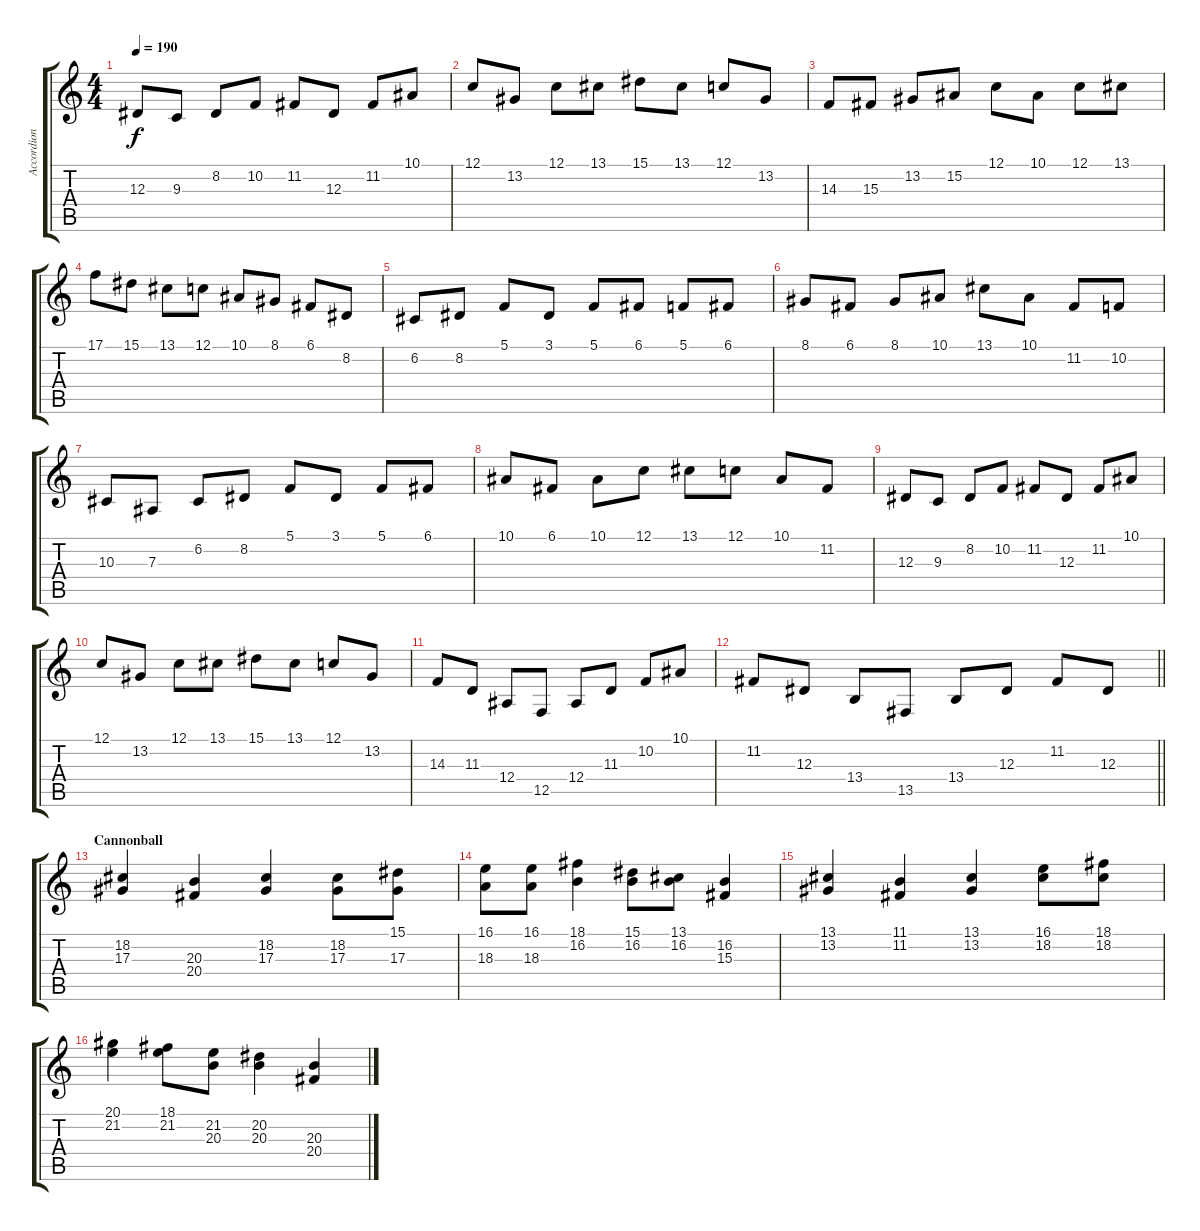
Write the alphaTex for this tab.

\track ("Accordion" "Accordion") {instrument accordion}
\staff {score tabs}
\tuning (C4 G3 Eb3 Bb2 F2 C2) {hide}
\ts (4 4)
\tempo 190
\clef g2
\ks c
12.3.8{dy f} 9.3.8 8.2.8 10.2.8 11.2.8 12.3.8 11.2.8 10.1.8 |
12.1.8 13.2.8 12.1.8 13.1.8 15.1.8 13.1.8 12.1.8 13.2.8 |
14.3.8 15.3.8 13.2.8 15.2.8 12.1.8 10.1.8 12.1.8 13.1.8 |
17.1.8 15.1.8 13.1.8 12.1.8 10.1.8 8.1.8 6.1.8 8.2.8 |
6.2.8 8.2.8 5.1.8 3.1.8 5.1.8 6.1.8 5.1.8 6.1.8 |
8.1.8 6.1.8 8.1.8 10.1.8 13.1.8 10.1.8 11.2.8 10.2.8 |
10.3.8 7.3.8 6.2.8 8.2.8 5.1.8 3.1.8 5.1.8 6.1.8 |
10.1.8 6.1.8 10.1.8 12.1.8 13.1.8 12.1.8 10.1.8 11.2.8 |
12.3.8 9.3.8 8.2.8 10.2.8 11.2.8 12.3.8 11.2.8 10.1.8 |
12.1.8 13.2.8 12.1.8 13.1.8 15.1.8 13.1.8 12.1.8 13.2.8 |
14.3.8 11.3.8 12.4.8 12.5.8 12.4.8 11.3.8 10.2.8 10.1.8 |
\barLineRight lightlight
11.2.8 12.3.8 13.4.8 13.5.8 13.4.8 12.3.8 11.2.8 12.3.8 |
\section ("" "Cannonball")
(18.2 17.3).4 (20.3 20.4).4 (18.2 17.3).4 (18.2 17.3).8 (15.1 17.3).8 |
(16.1 18.3).8 (16.1 18.3).8 (18.1 16.2).4 (15.1 16.2).8 (13.1 16.2).8 (16.2 15.3).4 |
(13.1 13.2).4 (11.1 11.2).4 (13.1 13.2).4 (16.1 18.2).8 (18.1 18.2).8 |
(20.1 21.2).4 (18.1 21.2).8 (21.2 20.3).8 (20.2 20.3).4 (20.3 20.4).4
